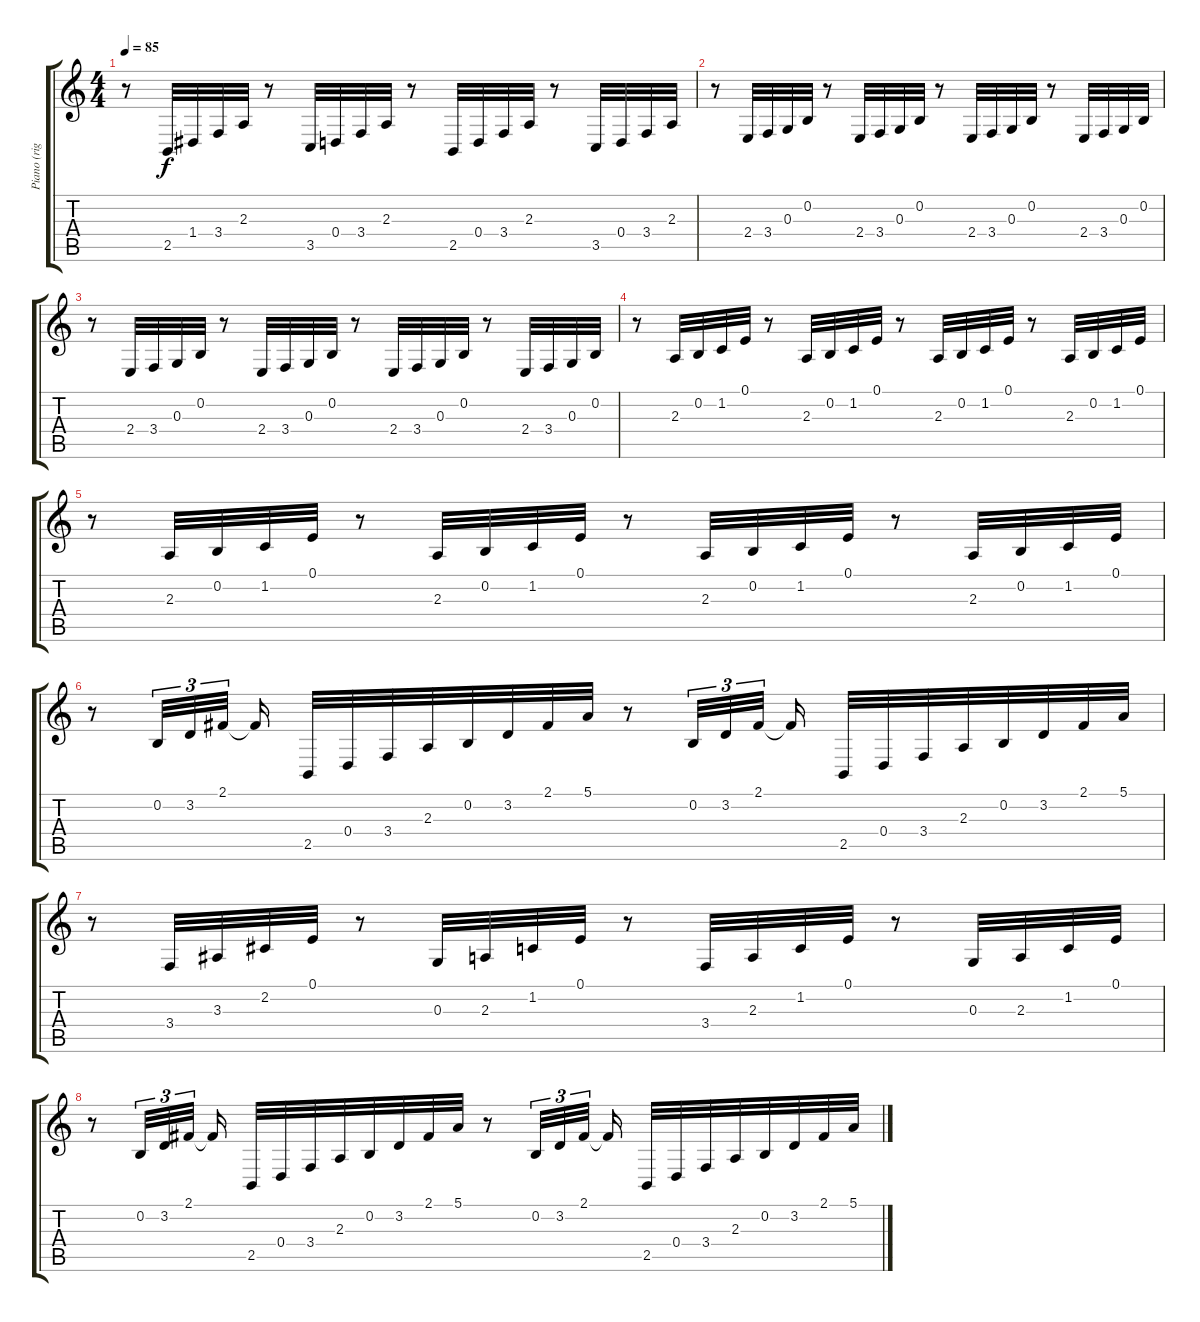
\track ("Piano (right hand)" "Piano (rig") {instrument brightacousticpiano}
\staff {score tabs}
\tuning (E4 B3 G3 D3 A2 E2) {hide}
\ts (4 4)
\tempo 85
\clef g2
\ks c
r.8{dy f} 2.5.32 1.4.32 3.4.32 2.3.32 r.8 3.5.32 0.4.32 3.4.32 2.3.32 r.8 2.5.32 0.4.32 3.4.32 2.3.32 r.8 3.5.32 0.4.32 3.4.32 2.3.32 |
r.8 2.4.32 3.4.32 0.3.32 0.2.32 r.8 2.4.32 3.4.32 0.3.32 0.2.32 r.8 2.4.32 3.4.32 0.3.32 0.2.32 r.8 2.4.32 3.4.32 0.3.32 0.2.32 |
r.8 2.4.32 3.4.32 0.3.32 0.2.32 r.8 2.4.32 3.4.32 0.3.32 0.2.32 r.8 2.4.32 3.4.32 0.3.32 0.2.32 r.8 2.4.32 3.4.32 0.3.32 0.2.32 |
r.8 2.3.32 0.2.32 1.2.32 0.1.32 r.8 2.3.32 0.2.32 1.2.32 0.1.32 r.8 2.3.32 0.2.32 1.2.32 0.1.32 r.8 2.3.32 0.2.32 1.2.32 0.1.32 |
r.8 2.3.32 0.2.32 1.2.32 0.1.32 r.8 2.3.32 0.2.32 1.2.32 0.1.32 r.8 2.3.32 0.2.32 1.2.32 0.1.32 r.8 2.3.32 0.2.32 1.2.32 0.1.32 |
r.8 0.2.32{tu (3 2)} 3.2.32{tu (3 2)} 2.1.32{tu (3 2)} 2.1{t}.16 2.5.32 0.4.32 3.4.32 2.3.32 0.2.32 3.2.32 2.1.32 5.1.32 r.8 0.2.32{tu (3 2)} 3.2.32{tu (3 2)} 2.1.32{tu (3 2)} 2.1{t}.16 2.5.32 0.4.32 3.4.32 2.3.32 0.2.32 3.2.32 2.1.32 5.1.32 |
r.8 3.4.32 3.3.32 2.2.32 0.1.32 r.8 0.3.32 2.3.32 1.2.32 0.1.32 r.8 3.4.32 2.3.32 1.2.32 0.1.32 r.8 0.3.32 2.3.32 1.2.32 0.1.32 |
r.8 0.2.32{tu (3 2)} 3.2.32{tu (3 2)} 2.1.32{tu (3 2)} 2.1{t}.16 2.5.32 0.4.32 3.4.32 2.3.32 0.2.32 3.2.32 2.1.32 5.1.32 r.8 0.2.32{tu (3 2)} 3.2.32{tu (3 2)} 2.1.32{tu (3 2)} 2.1{t}.16 2.5.32 0.4.32 3.4.32 2.3.32 0.2.32 3.2.32 2.1.32 5.1.32
